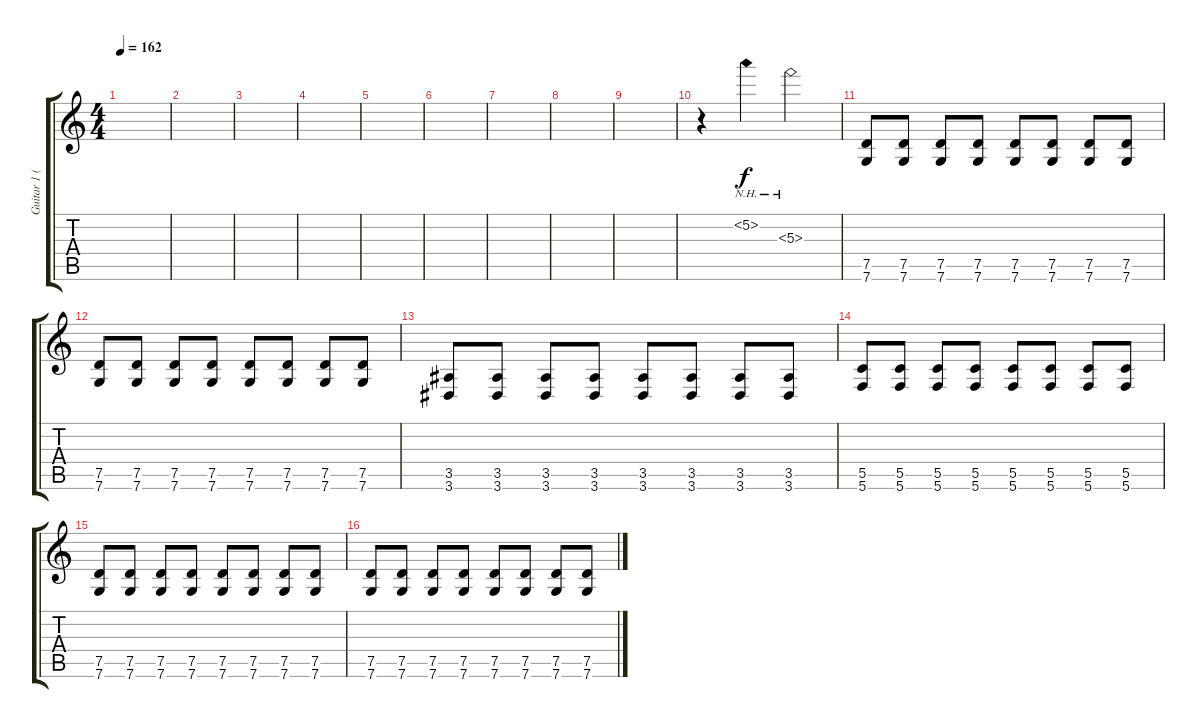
\track ("Guitar 1 (Distorted- Tuck)" "Guitar 1 (") {instrument distortionguitar}
\staff {score tabs}
\tuning (D4 A3 F3 C3 G2 C2) {hide}
\ts (4 4)
\tempo 162
\clef g2
\ks c
|
|
|
|
|
|
|
|
|
r.4 5.2{nh}.4 5.3{nh}.2 |
(7.5 7.6).8 (7.5 7.6).8 (7.5 7.6).8 (7.5 7.6).8 (7.5 7.6).8 (7.5 7.6).8 (7.5 7.6).8 (7.5 7.6).8 |
(7.5 7.6).8 (7.5 7.6).8 (7.5 7.6).8 (7.5 7.6).8 (7.5 7.6).8 (7.5 7.6).8 (7.5 7.6).8 (7.5 7.6).8 |
(3.5 3.6).8 (3.5 3.6).8 (3.5 3.6).8 (3.5 3.6).8 (3.5 3.6).8 (3.5 3.6).8 (3.5 3.6).8 (3.5 3.6).8 |
(5.5 5.6).8 (5.5 5.6).8 (5.5 5.6).8 (5.5 5.6).8 (5.5 5.6).8 (5.5 5.6).8 (5.5 5.6).8 (5.5 5.6).8 |
(7.5 7.6).8 (7.5 7.6).8 (7.5 7.6).8 (7.5 7.6).8 (7.5 7.6).8 (7.5 7.6).8 (7.5 7.6).8 (7.5 7.6).8 |
(7.5 7.6).8 (7.5 7.6).8 (7.5 7.6).8 (7.5 7.6).8 (7.5 7.6).8 (7.5 7.6).8 (7.5 7.6).8 (7.5 7.6).8
